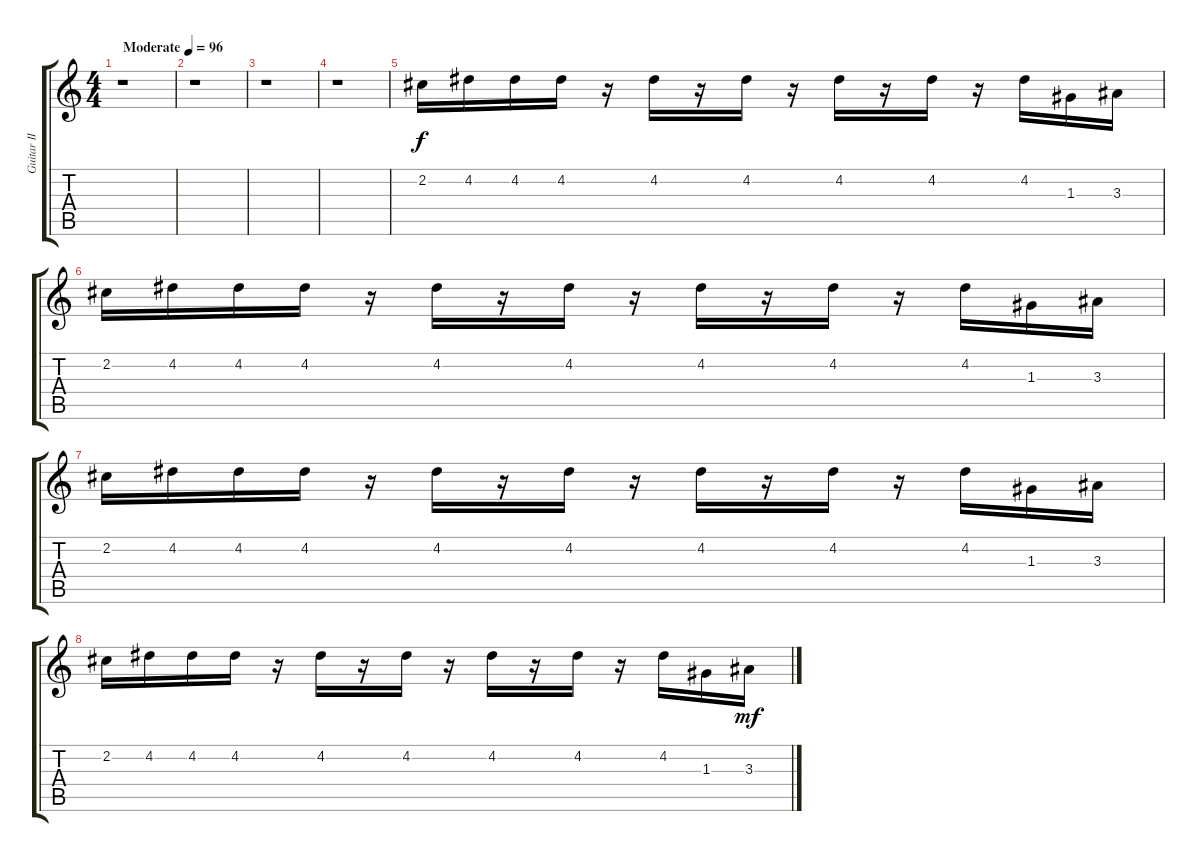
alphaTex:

\track ("Guitar II" "Guitar II") {instrument electricguitarmuted}
\staff {score tabs}
\tuning (E4 B3 G3 D3 A2 E2) {hide}
\ts (4 4)
\tempo (96 "Moderate")
\clef g2
\ks c
r.1{dy f instrument electricguitarmuted} |
r.1 |
r.1 |
r.1 |
2.2.16 4.2.16 4.2.16 4.2.16 r.16 4.2.16 r.16 4.2.16 r.16 4.2.16 r.16 4.2.16 r.16 4.2.16 1.3.16 3.3.16 |
2.2.16 4.2.16 4.2.16 4.2.16 r.16 4.2.16 r.16 4.2.16 r.16 4.2.16 r.16 4.2.16 r.16 4.2.16 1.3.16 3.3.16 |
2.2.16 4.2.16 4.2.16 4.2.16 r.16 4.2.16 r.16 4.2.16 r.16 4.2.16 r.16 4.2.16 r.16 4.2.16 1.3.16 3.3.16 |
2.2.16 4.2.16 4.2.16 4.2.16 r.16 4.2.16 r.16 4.2.16 r.16 4.2.16 r.16 4.2.16 r.16 4.2.16 1.3.16 3.3.16{dy mf}
